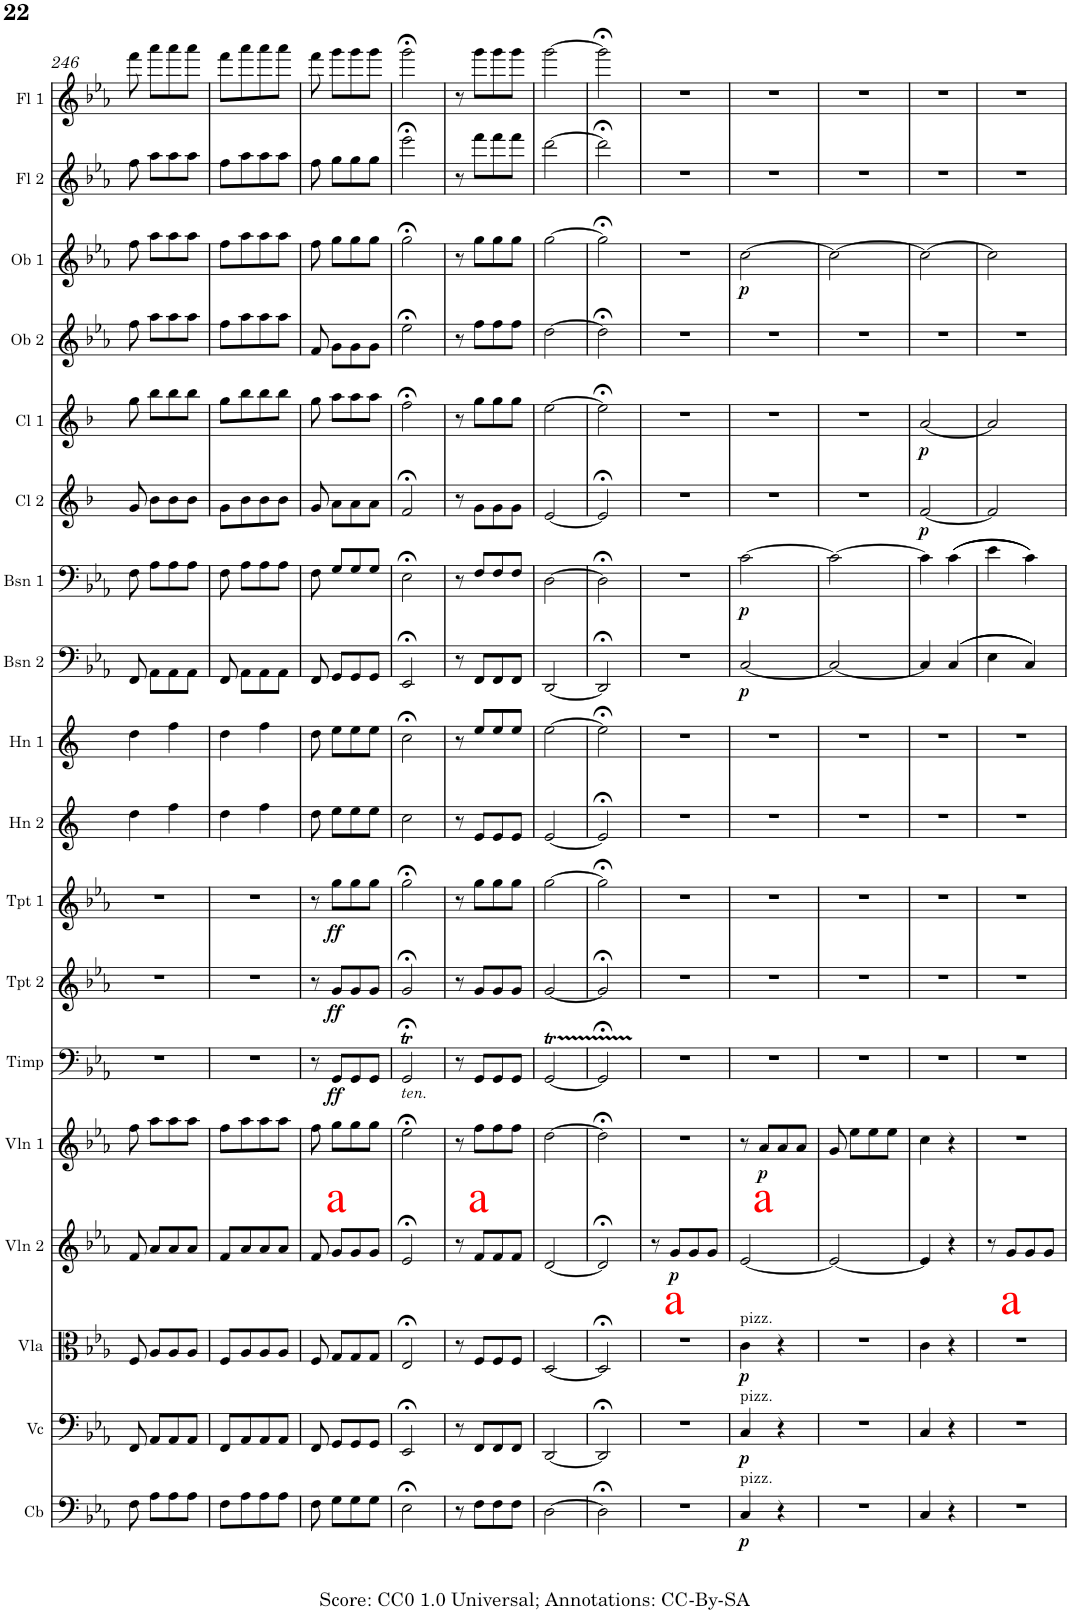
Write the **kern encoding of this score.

**kern	**dynam	**kern	**dynam	**kern	**dynam	**kern	**text	**dynam	**kern	**text	**dynam	**kern	**dynam	**kern	**dynam	**kern	**dynam	**kern	**kern	**kern	**dynam	**kern	**dynam	**kern	**dynam	**kern	**dynam	**kern	**kern	**dynam	**kern	**kern
*part18	*part18	*part17	*part17	*part16	*part16	*part15	*part15	*part15	*part14	*part14	*part14	*part13	*part13	*part12	*part12	*part11	*part11	*part10	*part9	*part8	*part8	*part7	*part7	*part6	*part6	*part5	*part5	*part4	*part3	*part3	*part2	*part1
*staff18	*staff18	*staff17	*staff17	*staff16	*staff16	*staff15	*staff15	*staff15	*staff14	*staff14	*staff14	*staff13	*staff13	*staff12	*staff12	*staff11	*staff11	*staff10	*staff9	*staff8	*staff8	*staff7	*staff7	*staff6	*staff6	*staff5	*staff5	*staff4	*staff3	*staff3	*staff2	*staff1
*I"Contrabass	*	*I"Violoncello	*	*I"Viola	*	*I"Violin 2	*	*	*I"Violin 1	*	*	*I"Timpani	*	*I"C Trumpet 2	*	*I"C Trumpet 1	*	*I"Eb Horn 2	*I"Eb Horn 1	*I"Bassoon 2	*	*I"Bassoon 1	*	*I"Bb Clarinet 2	*	*I"Bb Clarinet	*	*I"Oboe 2	*I"Oboe 1	*	*I"Flute 2	*I"Flute 1
*I'Cb	*	*I'Vc	*	*I'Vla	*	*I'Vln 2	*	*	*I'Vln 1	*	*	*I'Timp	*	*I'Tpt 2	*	*I'Tpt 1	*	*I'Hn 2	*I'Hn 1	*I'Bsn 2	*	*I'Bsn 1	*	*I'Cl 2	*	*I'Cl 1	*	*I'Ob 2	*I'Ob 1	*	*I'Fl 2	*I'Fl 1
!!LO:PB:g=z
*clefF4	*	*clefF4	*	*clefC3	*	*clefG2	*	*	*clefG2	*	*	*clefF4	*	*clefG2	*	*clefG2	*	*clefG2	*clefG2	*clefF4	*	*clefF4	*	*clefG2	*	*clefG2	*	*clefG2	*clefG2	*	*clefG2	*clefG2
*Trd7c12	*	*	*	*	*	*	*	*	*	*	*	*	*	*	*	*	*	*Trd5c9	*Trd5c9	*	*	*	*	*Trd1c2	*	*Trd1c2	*	*	*	*	*	*
*k[b-e-a-]	*	*k[b-e-a-]	*	*k[b-e-a-]	*	*k[b-e-a-]	*	*	*k[b-e-a-]	*	*	*k[b-e-a-]	*	*k[b-e-a-]	*	*k[b-e-a-]	*	*k[]	*k[]	*k[b-e-a-]	*	*k[b-e-a-]	*	*k[b-]	*	*k[b-]	*	*k[b-e-a-]	*k[b-e-a-]	*	*k[b-e-a-]	*k[b-e-a-]
*M2/4	*	*M2/4	*	*M2/4	*	*M2/4	*	*	*M2/4	*	*	*M2/4	*	*M2/4	*	*M2/4	*	*M2/4	*M2/4	*M2/4	*	*M2/4	*	*M2/4	*	*M2/4	*	*M2/4	*M2/4	*	*M2/4	*M2/4
=246	=246	=246	=246	=246	=246	=246	=246	=246	=246	=246	=246	=246	=246	=246	=246	=246	=246	=246	=246	=246	=246	=246	=246	=246	=246	=246	=246	=246	=246	=246	=246	=246
8F\	.	8FF/	.	8F/	.	8f/	.	.	8ff\	.	.	2r	.	2r	.	2r	.	4dd\	4dd\	8FF/	.	8F\	.	8g/	.	8gg\	.	8ff\	8ff\	.	8ff\	8fff\
8A-\L	.	8AA-/L	.	8A-/L	.	8a-/L	.	.	8aa-\L	.	.	.	.	.	.	.	.	.	.	8AA-\L	.	8A-\L	.	8b-\L	.	8bb-\L	.	8aa-\L	8aa-\L	.	8aa-\L	8aaa-\L
8A-\	.	8AA-/	.	8A-/	.	8a-/	.	.	8aa-\	.	.	.	.	.	.	.	.	4ff\	4ff\	8AA-\	.	8A-\	.	8b-\	.	8bb-\	.	8aa-\	8aa-\	.	8aa-\	8aaa-\
8A-\J	.	8AA-/J	.	8A-/J	.	8a-/J	.	.	8aa-\J	.	.	.	.	.	.	.	.	.	.	8AA-\J	.	8A-\J	.	8b-\J	.	8bb-\J	.	8aa-\J	8aa-\J	.	8aa-\J	8aaa-\J
=247	=247	=247	=247	=247	=247	=247	=247	=247	=247	=247	=247	=247	=247	=247	=247	=247	=247	=247	=247	=247	=247	=247	=247	=247	=247	=247	=247	=247	=247	=247	=247	=247
8F\L	.	8FF/L	.	8F/L	.	8f/L	.	.	8ff\L	.	.	2r	.	2r	.	2r	.	4dd\	4dd\	8FF/	.	8F\	.	8g\L	.	8gg\L	.	8ff\L	8ff\L	.	8ff\L	8fff\L
8A-\	.	8AA-/	.	8A-/	.	8a-/	.	.	8aa-\	.	.	.	.	.	.	.	.	.	.	8AA-\L	.	8A-\L	.	8b-\	.	8bb-\	.	8aa-\	8aa-\	.	8aa-\	8aaa-\
8A-\	.	8AA-/	.	8A-/	.	8a-/	.	.	8aa-\	.	.	.	.	.	.	.	.	4ff\	4ff\	8AA-\	.	8A-\	.	8b-\	.	8bb-\	.	8aa-\	8aa-\	.	8aa-\	8aaa-\
8A-\J	.	8AA-/J	.	8A-/J	.	8a-/J	.	.	8aa-\J	.	.	.	.	.	.	.	.	.	.	8AA-\J	.	8A-\J	.	8b-\J	.	8bb-\J	.	8aa-\J	8aa-\J	.	8aa-\J	8aaa-\J
=248	=248	=248	=248	=248	=248	=248	=248	=248	=248	=248	=248	=248	=248	=248	=248	=248	=248	=248	=248	=248	=248	=248	=248	=248	=248	=248	=248	=248	=248	=248	=248	=248
8F\	.	8FF/	.	8F/	.	8f/	.	.	8ff\	.	.	8r	.	8r	.	8r	.	8dd\	8dd\	8FF/	.	8F\	.	8g/	.	8gg\	.	8f/	8ff\	.	8ff\	8fff\
!	!	!	!	!	!	!	!	!	!	!LO:LY:b:color=#FF0000	!	!	!LO:DY:b	!	!LO:DY:b	!	!LO:DY:b	!	!	!	!	!	!	!	!	!	!	!	!	!	!	!
8G\L	.	8GG/L	.	8G/L	.	8g/L	.	.	8gg\L	a	.	8GG/L	ff	8g/L	ff	8gg\L	ff	8ee\L	8ee\L	8GG/L	.	8G/L	.	8a\L	.	8aa\L	.	8g\L	8gg\L	.	8gg\L	8ggg\L
8G\	.	8GG/	.	8G/	.	8g/	.	.	8gg\	.	.	8GG/	.	8g/	.	8gg\	.	8ee\	8ee\	8GG/	.	8G/	.	8a\	.	8aa\	.	8g\	8gg\	.	8gg\	8ggg\
8G\J	.	8GG/J	.	8G/J	.	8g/J	.	.	8gg\J	.	.	8GG/J	.	8g/J	.	8gg\J	.	8ee\J	8ee\J	8GG/J	.	8G/J	.	8a\J	.	8aa\J	.	8g\J	8gg\J	.	8gg\J	8ggg\J
=249	=249	=249	=249	=249	=249	=249	=249	=249	=249	=249	=249	=249	=249	=249	=249	=249	=249	=249	=249	=249	=249	=249	=249	=249	=249	=249	=249	=249	=249	=249	=249	=249
!	!	!	!	!	!	!	!	!	!	!	!	!LO:TX:b:i:t=ten.	!	!	!	!	!	!	!	!	!	!	!	!	!	!	!	!	!	!	!	!
2E-;<\	.	2EE-;</	.	2E-;</	.	2e-;</	.	.	2ee-;<\	.	.	2GG;<t/	.	2g;</	.	2gg;<\	.	2cc\	2cc;<\	2EE-;</	.	2E-;<\	.	2f;</	.	2ff;<\	.	2ee-;<\	2gg;<\	.	2eee-;<\	2ggg;<\
=250	=250	=250	=250	=250	=250	=250	=250	=250	=250	=250	=250	=250	=250	=250	=250	=250	=250	=250	=250	=250	=250	=250	=250	=250	=250	=250	=250	=250	=250	=250	=250	=250
8r	.	8r	.	8r	.	8r	.	.	8r	.	.	8r	.	8r	.	8r	.	8r	8r	8r	.	8r	.	8r	.	8r	.	8r	8r	.	8r	8r
!	!	!	!	!	!	!	!	!	!	!LO:LY:b:color=#FF0000	!	!	!	!	!	!	!	!	!	!	!	!	!	!	!	!	!	!	!	!	!	!
8F\L	.	8FF/L	.	8F/L	.	8f/L	.	.	8ff\L	a	.	8GG/L	.	8g/L	.	8gg\L	.	8e/L	8ee/L	8FF/L	.	8F/L	.	8g\L	.	8gg\L	.	8ff\L	8gg\L	.	8fff\L	8ggg\L
8F\	.	8FF/	.	8F/	.	8f/	.	.	8ff\	.	.	8GG/	.	8g/	.	8gg\	.	8e/	8ee/	8FF/	.	8F/	.	8g\	.	8gg\	.	8ff\	8gg\	.	8fff\	8ggg\
8F\J	.	8FF/J	.	8F/J	.	8f/J	.	.	8ff\J	.	.	8GG/J	.	8g/J	.	8gg\J	.	8e/J	8ee/J	8FF/J	.	8F/J	.	8g\J	.	8gg\J	.	8ff\J	8gg\J	.	8fff\J	8ggg\J
=251	=251	=251	=251	=251	=251	=251	=251	=251	=251	=251	=251	=251	=251	=251	=251	=251	=251	=251	=251	=251	=251	=251	=251	=251	=251	=251	=251	=251	=251	=251	=251	=251
[2D\	.	[2DD/	.	[2D/	.	[2d/	.	.	[2dd\	.	.	[2GGt/	.	[2g/	.	[2gg\	.	[2e/	[2ee\	[2DD/	.	[2D\	.	[2e/	.	[2ee\	.	[2dd\	[2gg\	.	[2ddd\	[2ggg\
=252	=252	=252	=252	=252	=252	=252	=252	=252	=252	=252	=252	=252	=252	=252	=252	=252	=252	=252	=252	=252	=252	=252	=252	=252	=252	=252	=252	=252	=252	=252	=252	=252
2D;<\]	.	2DD;</]	.	2D;</]	.	2d;</]	.	.	2dd;<\]	.	.	2GGTTT;</]	.	2g;</]	.	2gg;<\]	.	2e;</]	2ee;<\]	2DD;</]	.	2D;<\]	.	2e;</]	.	2ee;<\]	.	2dd;<\]	2gg;<\]	.	2ddd;<\]	2ggg;<\]
=253	=253	=253	=253	=253	=253	=253	=253	=253	=253	=253	=253	=253	=253	=253	=253	=253	=253	=253	=253	=253	=253	=253	=253	=253	=253	=253	=253	=253	=253	=253	=253	=253
2r	.	2r	.	2r	.	8r	.	.	2r	.	.	2r	.	2r	.	2r	.	2r	2r	2r	.	2r	.	2r	.	2r	.	2r	2r	.	2r	2r
!	!	!	!	!	!	!	!LO:LY:b:color=#FF0000	!LO:DY:b	!	!	!	!	!	!	!	!	!	!	!	!	!	!	!	!	!	!	!	!	!	!	!	!
.	.	.	.	.	.	8g/L	a	p	.	.	.	.	.	.	.	.	.	.	.	.	.	.	.	.	.	.	.	.	.	.	.	.
.	.	.	.	.	.	8g/	.	.	.	.	.	.	.	.	.	.	.	.	.	.	.	.	.	.	.	.	.	.	.	.	.	.
.	.	.	.	.	.	8g/J	.	.	.	.	.	.	.	.	.	.	.	.	.	.	.	.	.	.	.	.	.	.	.	.	.	.
=254	=254	=254	=254	=254	=254	=254	=254	=254	=254	=254	=254	=254	=254	=254	=254	=254	=254	=254	=254	=254	=254	=254	=254	=254	=254	=254	=254	=254	=254	=254	=254	=254
!	!	!	!	!LO:TX:a:t=pizz.	!	!	!	!	!	!	!	!	!	!	!	!	!	!	!	!	!	!	!	!	!	!	!	!	!	!	!	!
!	!	!LO:TX:a:t=pizz.	!	!	!	!	!	!	!	!	!	!	!	!	!	!	!	!	!	!	!	!	!	!	!	!	!	!	!	!	!	!
!LO:TX:a:t=pizz.	!	!	!	!	!	!	!	!	!	!	!	!	!	!	!	!	!	!	!	!	!	!	!	!	!	!	!	!	!	!	!	!
!	!LO:DY:b	!	!LO:DY:b	!	!LO:DY:b	!	!	!	!	!	!	!	!	!	!	!	!	!	!	!	!LO:DY:b	!	!LO:DY:b	!	!	!	!	!	!	!LO:DY:b	!	!
4C/	p	4C/	p	4c\	p	[2e-/	.	.	8r	.	.	2r	.	2r	.	2r	.	2r	2r	[2C/	p	[2c\	p	2r	.	2r	.	2r	[2cc\	p	2r	2r
!	!	!	!	!	!	!	!	!	!	!LO:LY:b:color=#FF0000	!LO:DY:b	!	!	!	!	!	!	!	!	!	!	!	!	!	!	!	!	!	!	!	!	!
.	.	.	.	.	.	.	.	.	8a-/L	a	p	.	.	.	.	.	.	.	.	.	.	.	.	.	.	.	.	.	.	.	.	.
4r	.	4r	.	4r	.	.	.	.	8a-/	.	.	.	.	.	.	.	.	.	.	.	.	.	.	.	.	.	.	.	.	.	.	.
.	.	.	.	.	.	.	.	.	8a-/J	.	.	.	.	.	.	.	.	.	.	.	.	.	.	.	.	.	.	.	.	.	.	.
=255	=255	=255	=255	=255	=255	=255	=255	=255	=255	=255	=255	=255	=255	=255	=255	=255	=255	=255	=255	=255	=255	=255	=255	=255	=255	=255	=255	=255	=255	=255	=255	=255
2r	.	2r	.	2r	.	2e-/_	.	.	8g/	.	.	2r	.	2r	.	2r	.	2r	2r	2C/_	.	2c\_	.	2r	.	2r	.	2r	2cc\_	.	2r	2r
.	.	.	.	.	.	.	.	.	8ee-\L	.	.	.	.	.	.	.	.	.	.	.	.	.	.	.	.	.	.	.	.	.	.	.
.	.	.	.	.	.	.	.	.	8ee-\	.	.	.	.	.	.	.	.	.	.	.	.	.	.	.	.	.	.	.	.	.	.	.
.	.	.	.	.	.	.	.	.	8ee-\J	.	.	.	.	.	.	.	.	.	.	.	.	.	.	.	.	.	.	.	.	.	.	.
=256	=256	=256	=256	=256	=256	=256	=256	=256	=256	=256	=256	=256	=256	=256	=256	=256	=256	=256	=256	=256	=256	=256	=256	=256	=256	=256	=256	=256	=256	=256	=256	=256
!	!	!	!	!	!	!	!	!	!	!	!	!	!	!	!	!	!	!	!	!	!	!	!	!	!LO:DY:b	!	!LO:DY:b	!	!	!	!	!
4C/	.	4C/	.	4c\	.	4e-/]	.	.	4cc\	.	.	2r	.	2r	.	2r	.	2r	2r	4C/]	.	4c\]	.	[2f/	p	[2a/	p	2r	2cc\_	.	2r	2r
4r	.	4r	.	4r	.	4r	.	.	4r	.	.	.	.	.	.	.	.	.	.	((4C/	.	((4c\	.	.	.	.	.	.	.	.	.	.
=257	=257	=257	=257	=257	=257	=257	=257	=257	=257	=257	=257	=257	=257	=257	=257	=257	=257	=257	=257	=257	=257	=257	=257	=257	=257	=257	=257	=257	=257	=257	=257	=257
2r	.	2r	.	2r	.	8r	.	.	2r	.	.	2r	.	2r	.	2r	.	2r	2r	4E-\	.	4e-\	.	2f/]	.	2a/]	.	2r	2cc\]	.	2r	2r
!	!	!	!	!	!	!	!LO:LY:b:color=#FF0000	!	!	!	!	!	!	!	!	!	!	!	!	!	!	!	!	!	!	!	!	!	!	!	!	!
.	.	.	.	.	.	8g/L	a	.	.	.	.	.	.	.	.	.	.	.	.	.	.	.	.	.	.	.	.	.	.	.	.	.
.	.	.	.	.	.	8g/	.	.	.	.	.	.	.	.	.	.	.	.	.	4C/))	.	4c\))	.	.	.	.	.	.	.	.	.	.
.	.	.	.	.	.	8g/J	.	.	.	.	.	.	.	.	.	.	.	.	.	.	.	.	.	.	.	.	.	.	.	.	.	.
=	=	=	=	=	=	=	=	=	=	=	=	=	=	=	=	=	=	=	=	=	=	=	=	=	=	=	=	=	=	=	=	=
*-	*-	*-	*-	*-	*-	*-	*-	*-	*-	*-	*-	*-	*-	*-	*-	*-	*-	*-	*-	*-	*-	*-	*-	*-	*-	*-	*-	*-	*-	*-	*-	*-
